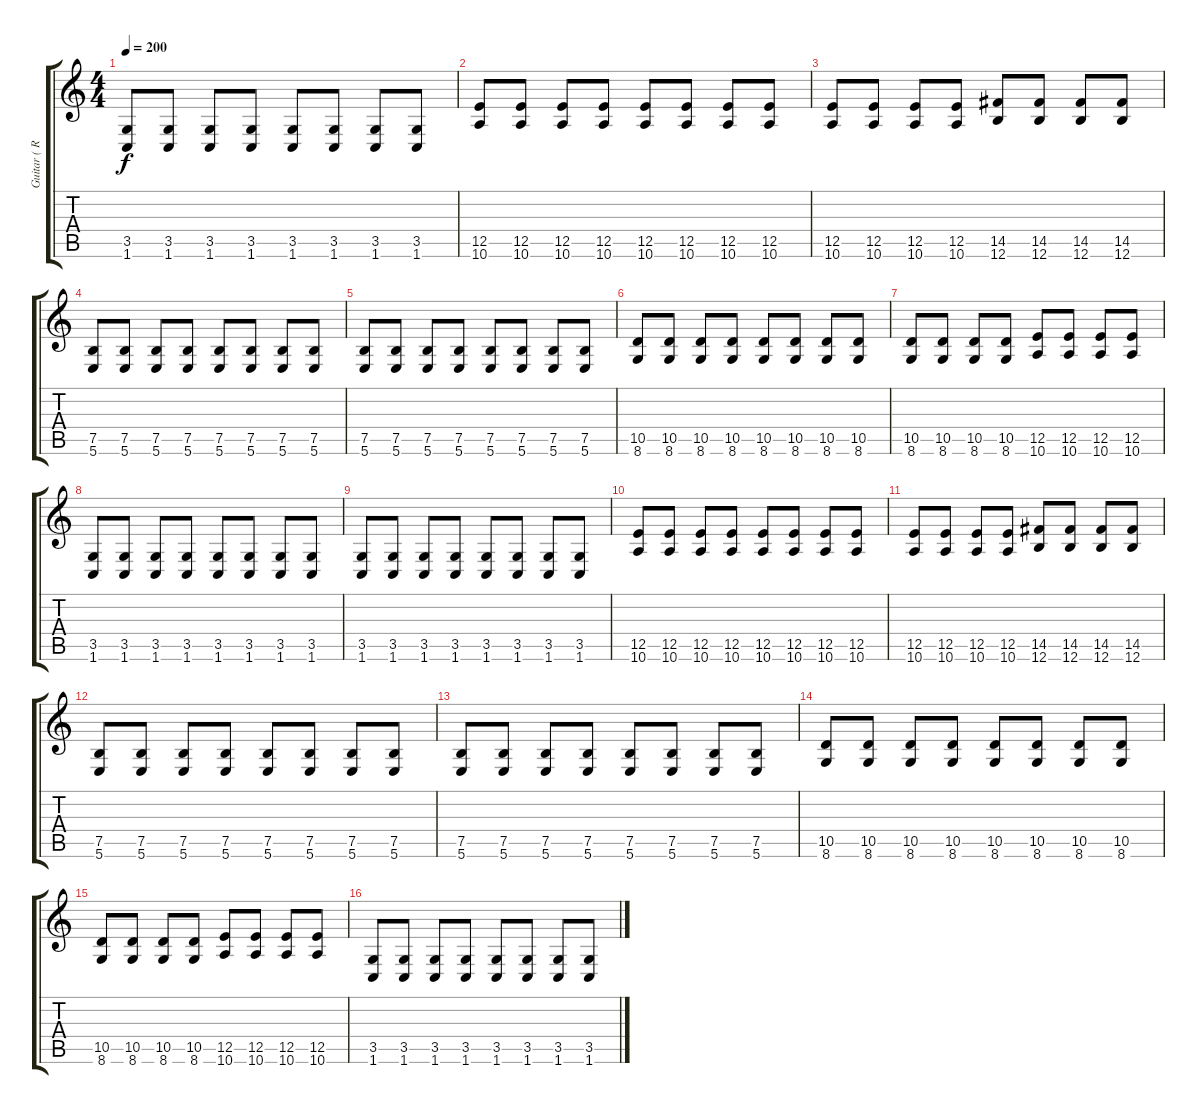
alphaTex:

\track ("Guitar ( Rune )" "Guitar ( R") {instrument distortionguitar}
\staff {score tabs}
\tuning (B3 Gb3 D3 A2 E2 B1) {hide}
\ts (4 4)
\tempo 200
\clef g2
\ks c
(3.5 1.6).8{dy f} (3.5 1.6).8 (3.5 1.6).8 (3.5 1.6).8 (3.5 1.6).8 (3.5 1.6).8 (3.5 1.6).8 (3.5 1.6).8 |
(12.5 10.6).8 (12.5 10.6).8 (12.5 10.6).8 (12.5 10.6).8 (12.5 10.6).8 (12.5 10.6).8 (12.5 10.6).8 (12.5 10.6).8 |
(12.5 10.6).8 (12.5 10.6).8 (12.5 10.6).8 (12.5 10.6).8 (14.5 12.6).8 (14.5 12.6).8 (14.5 12.6).8 (14.5 12.6).8 |
(7.5 5.6).8 (7.5 5.6).8 (7.5 5.6).8 (7.5 5.6).8 (7.5 5.6).8 (7.5 5.6).8 (7.5 5.6).8 (7.5 5.6).8 |
(7.5 5.6).8 (7.5 5.6).8 (7.5 5.6).8 (7.5 5.6).8 (7.5 5.6).8 (7.5 5.6).8 (7.5 5.6).8 (7.5 5.6).8 |
(10.5 8.6).8 (10.5 8.6).8 (10.5 8.6).8 (10.5 8.6).8 (10.5 8.6).8 (10.5 8.6).8 (10.5 8.6).8 (10.5 8.6).8 |
(10.5 8.6).8 (10.5 8.6).8 (10.5 8.6).8 (10.5 8.6).8 (12.5 10.6).8 (12.5 10.6).8 (12.5 10.6).8 (12.5 10.6).8 |
(3.5 1.6).8 (3.5 1.6).8 (3.5 1.6).8 (3.5 1.6).8 (3.5 1.6).8 (3.5 1.6).8 (3.5 1.6).8 (3.5 1.6).8 |
(3.5 1.6).8 (3.5 1.6).8 (3.5 1.6).8 (3.5 1.6).8 (3.5 1.6).8 (3.5 1.6).8 (3.5 1.6).8 (3.5 1.6).8 |
(12.5 10.6).8 (12.5 10.6).8 (12.5 10.6).8 (12.5 10.6).8 (12.5 10.6).8 (12.5 10.6).8 (12.5 10.6).8 (12.5 10.6).8 |
(12.5 10.6).8 (12.5 10.6).8 (12.5 10.6).8 (12.5 10.6).8 (14.5 12.6).8 (14.5 12.6).8 (14.5 12.6).8 (14.5 12.6).8 |
(7.5 5.6).8 (7.5 5.6).8 (7.5 5.6).8 (7.5 5.6).8 (7.5 5.6).8 (7.5 5.6).8 (7.5 5.6).8 (7.5 5.6).8 |
(7.5 5.6).8 (7.5 5.6).8 (7.5 5.6).8 (7.5 5.6).8 (7.5 5.6).8 (7.5 5.6).8 (7.5 5.6).8 (7.5 5.6).8 |
(10.5 8.6).8 (10.5 8.6).8 (10.5 8.6).8 (10.5 8.6).8 (10.5 8.6).8 (10.5 8.6).8 (10.5 8.6).8 (10.5 8.6).8 |
(10.5 8.6).8 (10.5 8.6).8 (10.5 8.6).8 (10.5 8.6).8 (12.5 10.6).8 (12.5 10.6).8 (12.5 10.6).8 (12.5 10.6).8 |
(3.5 1.6).8 (3.5 1.6).8 (3.5 1.6).8 (3.5 1.6).8 (3.5 1.6).8 (3.5 1.6).8 (3.5 1.6).8 (3.5 1.6).8
